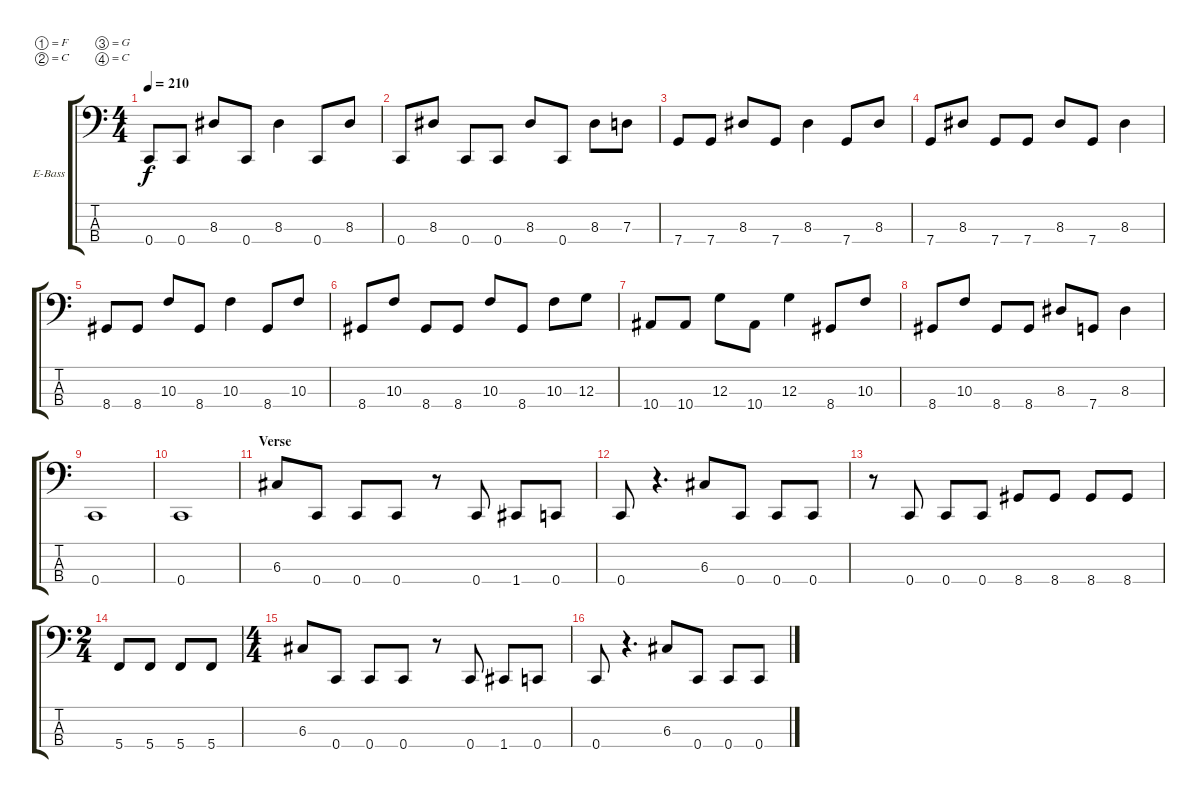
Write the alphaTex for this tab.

\defaultSystemsLayout 4
\bracketExtendMode groupsimilarinstruments
\firstSystemTrackNameOrientation horizontal
\otherSystemsTrackNameOrientation horizontal
\track ("Electric Bass" "E-Bass") {instrument electricbassfinger}
\staff {score tabs}
\tuning (F2 C2 G1 C1)
\ts (4 4)
\tempo 210
\clef f4
\ks c
0.4.8{dy f} 0.4.8 8.3.8 0.4.8 8.3.4 0.4.8 8.3.8 |
0.4.8 8.3.8 0.4.8 0.4.8 8.3.8 0.4.8 8.3.8 7.3.8 |
7.4.8 7.4.8 8.3.8 7.4.8 8.3.4 7.4.8 8.3.8 |
7.4.8 8.3.8 7.4.8 7.4.8 8.3.8 7.4.8 8.3.4 |
8.4.8 8.4.8 10.3.8 8.4.8 10.3.4 8.4.8 10.3.8 |
8.4.8 10.3.8 8.4.8 8.4.8 10.3.8 8.4.8 10.3.8 12.3.8 |
10.4.8 10.4.8 12.3.8 10.4.8 12.3.4 8.4.8 10.3.8 |
8.4.8 10.3.8 8.4.8 8.4.8 8.3.8 7.4.8 8.3.4 |
0.4.1 |
0.4.1 |
\section ("" "Verse")
6.3.8 0.4.8 0.4.8 0.4.8 r.8 0.4.8 1.4.8 0.4.8 |
0.4.8 r.4{d} 6.3.8 0.4.8 0.4.8 0.4.8 |
r.8 0.4.8 0.4.8 0.4.8 8.4.8 8.4.8 8.4.8 8.4.8 |
\ts (2 4)
5.4.8 5.4.8 5.4.8 5.4.8 |
\ts (4 4)
6.3.8 0.4.8 0.4.8 0.4.8 r.8 0.4.8 1.4.8 0.4.8 |
0.4.8 r.4{d} 6.3.8 0.4.8 0.4.8 0.4.8
